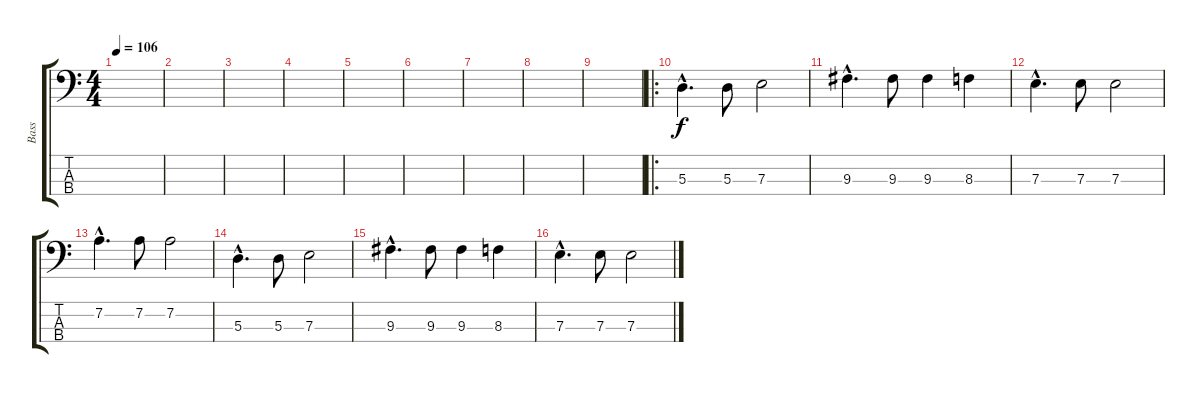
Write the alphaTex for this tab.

\track ("Bass" "Bass") {instrument acousticbass}
\staff {score tabs}
\tuning (G2 D2 A1 E1) {hide}
\ts (4 4)
\tempo 106
\clef f4
\ks c
|
|
|
|
|
|
|
|
|
\ro
5.3{hac}.4{d} 5.3.8 7.3.2 |
9.3{hac}.4{d} 9.3.8 9.3.4 8.3.4 |
7.3{hac}.4{d} 7.3.8 7.3.2 |
7.2{hac}.4{d} 7.2.8 7.2.2 |
5.3{hac}.4{d} 5.3.8 7.3.2 |
9.3{hac}.4{d} 9.3.8 9.3.4 8.3.4 |
7.3{hac}.4{d} 7.3.8 7.3.2
